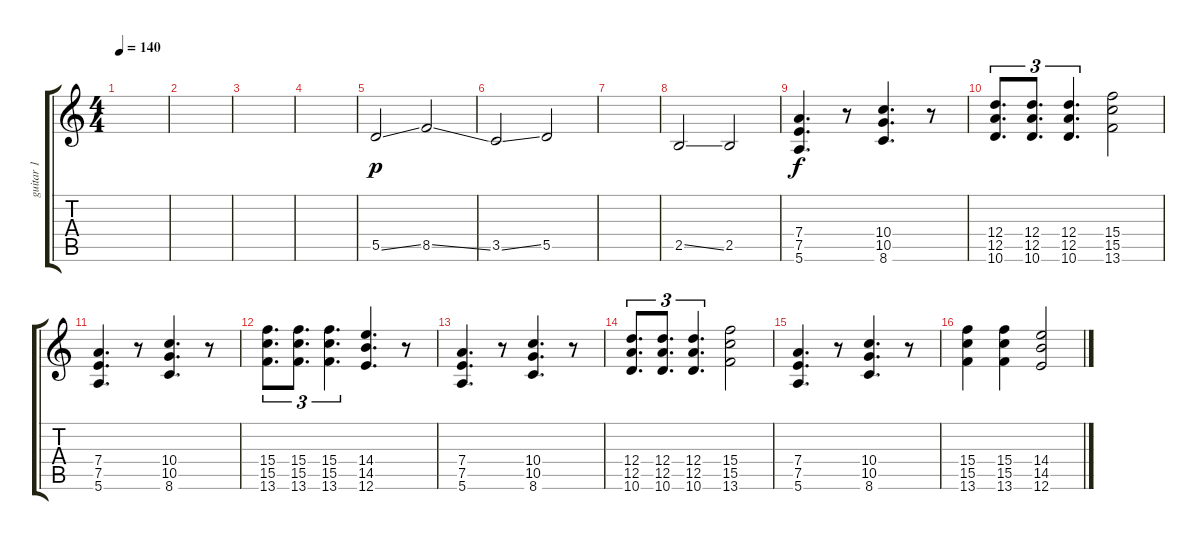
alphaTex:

\track ("guitar 1" "guitar 1") {instrument distortionguitar}
\staff {score tabs}
\tuning (E4 B3 G3 D3 A2 E2) {hide}
\ts (4 4)
\tempo 140
\clef g2
\ks c
|
|
|
|
5.5{ss}.2{dy p} 8.5{ss}.2 |
3.5{ss}.2 5.5.2 |
|
2.5{ss}.2 2.5.2 |
(7.4 7.5 5.6).4{d dy f} r.8 (10.4 10.5 8.6).4{d} r.8 |
(12.4 12.5 10.6).8{d tu (3 2)} (12.4 12.5 10.6).8{d tu (3 2)} (12.4 12.5 10.6).4{d tu (3 2)} (15.4 15.5 13.6).2 |
(7.4 7.5 5.6).4{d} r.8 (10.4 10.5 8.6).4{d} r.8 |
(15.4 15.5 13.6).8{d tu (3 2)} (15.4 15.5 13.6).8{d tu (3 2)} (15.4 15.5 13.6).4{d tu (3 2)} (14.4 14.5 12.6).4{d} r.8 |
(7.4 7.5 5.6).4{d} r.8 (10.4 10.5 8.6).4{d} r.8 |
(12.4 12.5 10.6).8{d tu (3 2)} (12.4 12.5 10.6).8{d tu (3 2)} (12.4 12.5 10.6).4{d tu (3 2)} (15.4 15.5 13.6).2 |
(7.4 7.5 5.6).4{d} r.8 (10.4 10.5 8.6).4{d} r.8 |
(15.4 15.5 13.6).4 (15.4 15.5 13.6).4 (14.4 14.5 12.6).2
